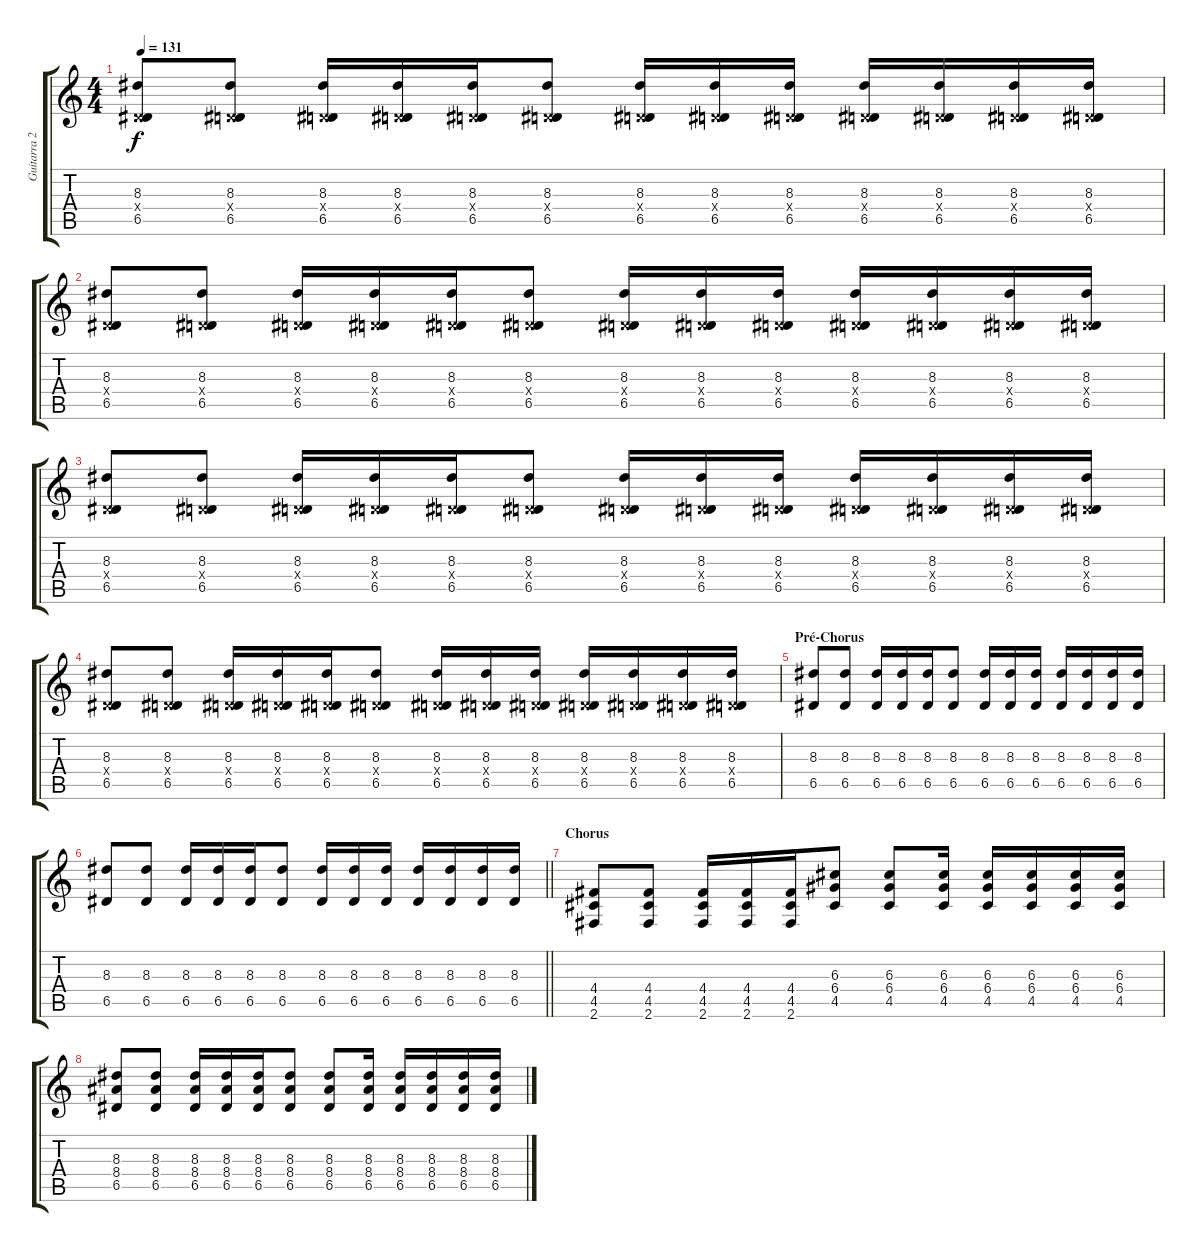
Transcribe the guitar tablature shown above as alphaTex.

\track ("Guitarra 2 - Erik" "Guitarra 2") {instrument overdrivenguitar}
\staff {score tabs}
\tuning (E4 B3 G3 D3 A2 E2) {hide}
\ts (4 4)
\tempo 131
\clef g2
\ks c
(8.3 0.4{x} 6.5).8{dy f} (8.3 0.4{x} 6.5).8 (8.3 0.4{x} 6.5).16 (8.3 0.4{x} 6.5).16 (8.3 0.4{x} 6.5).16 (8.3 0.4{x} 6.5).8 (8.3 0.4{x} 6.5).16 (8.3 0.4{x} 6.5).16 (8.3 0.4{x} 6.5).16 (8.3 0.4{x} 6.5).16 (8.3 0.4{x} 6.5).16 (8.3 0.4{x} 6.5).16 (8.3 0.4{x} 6.5).16 |
(8.3 0.4{x} 6.5).8 (8.3 0.4{x} 6.5).8 (8.3 0.4{x} 6.5).16 (8.3 0.4{x} 6.5).16 (8.3 0.4{x} 6.5).16 (8.3 0.4{x} 6.5).8 (8.3 0.4{x} 6.5).16 (8.3 0.4{x} 6.5).16 (8.3 0.4{x} 6.5).16 (8.3 0.4{x} 6.5).16 (8.3 0.4{x} 6.5).16 (8.3 0.4{x} 6.5).16 (8.3 0.4{x} 6.5).16 |
(8.3 0.4{x} 6.5).8 (8.3 0.4{x} 6.5).8 (8.3 0.4{x} 6.5).16 (8.3 0.4{x} 6.5).16 (8.3 0.4{x} 6.5).16 (8.3 0.4{x} 6.5).8 (8.3 0.4{x} 6.5).16 (8.3 0.4{x} 6.5).16 (8.3 0.4{x} 6.5).16 (8.3 0.4{x} 6.5).16 (8.3 0.4{x} 6.5).16 (8.3 0.4{x} 6.5).16 (8.3 0.4{x} 6.5).16 |
(8.3 0.4{x} 6.5).8 (8.3 0.4{x} 6.5).8 (8.3 0.4{x} 6.5).16 (8.3 0.4{x} 6.5).16 (8.3 0.4{x} 6.5).16 (8.3 0.4{x} 6.5).8 (8.3 0.4{x} 6.5).16 (8.3 0.4{x} 6.5).16 (8.3 0.4{x} 6.5).16 (8.3 0.4{x} 6.5).16 (8.3 0.4{x} 6.5).16 (8.3 0.4{x} 6.5).16 (8.3 0.4{x} 6.5).16 |
\section ("" "Pré-Chorus")
(8.3 6.5).8 (8.3 6.5).8 (8.3 6.5).16 (8.3 6.5).16 (8.3 6.5).16 (8.3 6.5).8 (8.3 6.5).16 (8.3 6.5).16 (8.3 6.5).16 (8.3 6.5).16 (8.3 6.5).16 (8.3 6.5).16 (8.3 6.5).16 |
\barLineRight lightlight
(8.3 6.5).8 (8.3 6.5).8 (8.3 6.5).16 (8.3 6.5).16 (8.3 6.5).16 (8.3 6.5).8 (8.3 6.5).16 (8.3 6.5).16 (8.3 6.5).16 (8.3 6.5).16 (8.3 6.5).16 (8.3 6.5).16 (8.3 6.5).16 |
\section ("" "Chorus")
(4.4 4.5 2.6).8 (4.4 4.5 2.6).8 (4.4 4.5 2.6).16 (4.4 4.5 2.6).16 (4.4 4.5 2.6).16 (6.3 6.4 4.5).8 (6.3 6.4 4.5).8 (6.3 6.4 4.5).16 (6.3 6.4 4.5).16 (6.3 6.4 4.5).16 (6.3 6.4 4.5).16 (6.3 6.4 4.5).16 |
(8.3 8.4 6.5).8 (8.3 8.4 6.5).8 (8.3 8.4 6.5).16 (8.3 8.4 6.5).16 (8.3 8.4 6.5).16 (8.3 8.4 6.5).8 (8.3 8.4 6.5).8 (8.3 8.4 6.5).16 (8.3 8.4 6.5).16 (8.3 8.4 6.5).16 (8.3 8.4 6.5).16 (8.3 8.4 6.5).16
